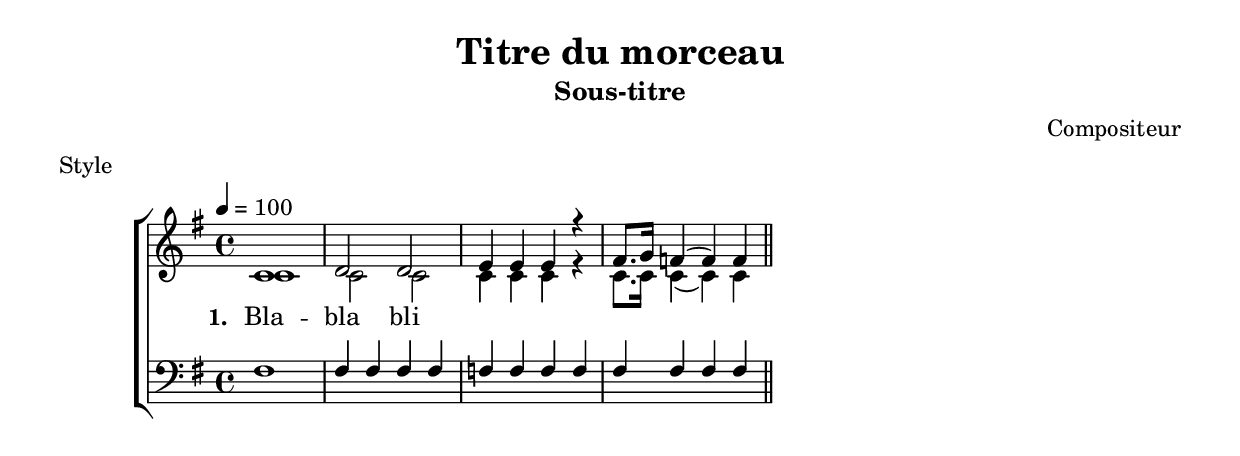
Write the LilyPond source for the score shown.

\version "2.18.2"
\include "italiano.ly"

\header{
    title = "Titre du morceau"
    subtitle = "Sous-titre"
    poet = ""
    composer = "Compositeur"
    meter = "Style"
    opus = ""
    arranger = ""
    instrument = ""
    dedication = ""
    piece = ""
    head = ""
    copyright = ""
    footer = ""
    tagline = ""
}

global = {
    \key sol \major
    \time 4/4
    %\dynamicUp
    \tempo 4 = 100
}

soprano = \relative do' {
    \clef treble
    %\autoBeamOff

    \voiceOne
    do1 |%mesure 1
    re2 re |
    mi4 mi mi r |%mesure 3
    fad8. sol16 fa4( fa) fa
    \bar "||"
    \oneVoice
}

alto = \relative do' {
    \clef treble

    \voiceTwo
    do1 |%mesure 1
    do2 do |
    do4 do do r |%mesure 3
    do8. do16 do4( do) do
    \bar "||"
    \oneVoice
}

tenor = \relative do {
    \clef bass

    \voiceThree
    fad1 |%1
    fad4 fad fad fad |
    fa fa fa fa |
    fad fad fad fad
    \bar "||"
    \oneVoice
}

bass = \relative do {
    \clef bass

    \voiceFour
    \oneVoice
}

stropheUn = \lyricmode {
    \set stanza = "1. "

    Bla -- bla bli
}

\score { <<
    \new ChoirStaff <<
        % Portée du haut: soprane + alto + paroles attachées à la soprane
        \new Staff <<
            \new Voice = "soprano" << \global \soprano >>
            \new Voice = "alto" << \global \alto >>
            \lyricsto "soprano" \new Lyrics \stropheUn
        >>
        % Portée du bas: ténor + basse
        \new Staff <<
            \new Voice = "tenor" << \global \tenor >>
            \new Voice = "bass" << \global \bass >>
        >>
    >>
>> }
